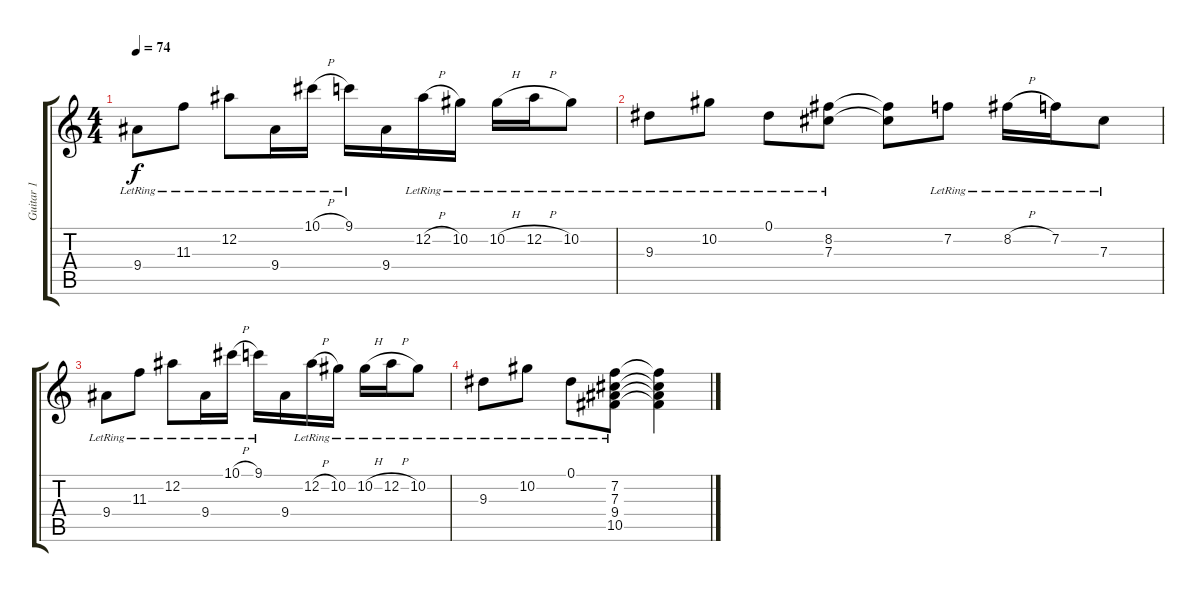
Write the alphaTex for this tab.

\track ("Guitar 1" "Guitar 1") {instrument electricguitarclean}
\staff {score tabs}
\tuning (Eb4 Bb3 Gb3 Db3 Ab2 Eb2) {hide}
\ts (4 4)
\tempo 74
\clef g2
\ks c
9.4{lr}.8{dy f} 11.3{lr}.8 12.2{lr}.8 9.4{lr}.16 10.1{h lr}.16 9.1{lr}.16 9.4.16 12.2{h lr}.16 10.2{lr}.16 10.2{h lr}.16 12.2{h lr}.16 10.2{lr}.8 |
9.3{lr}.8 10.2{lr}.8 0.1{lr}.8 (8.2{lr} 7.3{lr}).8 (8.2{t} 7.3{t}).8 7.2{lr}.8 8.2{h lr}.16 7.2{lr}.16 7.3{lr}.8 |
9.4{lr}.8 11.3{lr}.8 12.2{lr}.8 9.4{lr}.16 10.1{h lr}.16 9.1{lr}.16 9.4.16 12.2{h lr}.16 10.2{lr}.16 10.2{h lr}.16 12.2{h lr}.16 10.2{lr}.8 |
9.3{lr}.8 10.2{lr}.8 0.1{lr}.8 (7.2{lr} 7.3{lr} 9.4{lr} 10.5{lr}).8 (7.2{t} 7.3{t} 9.4{t} 10.5{t}).4
